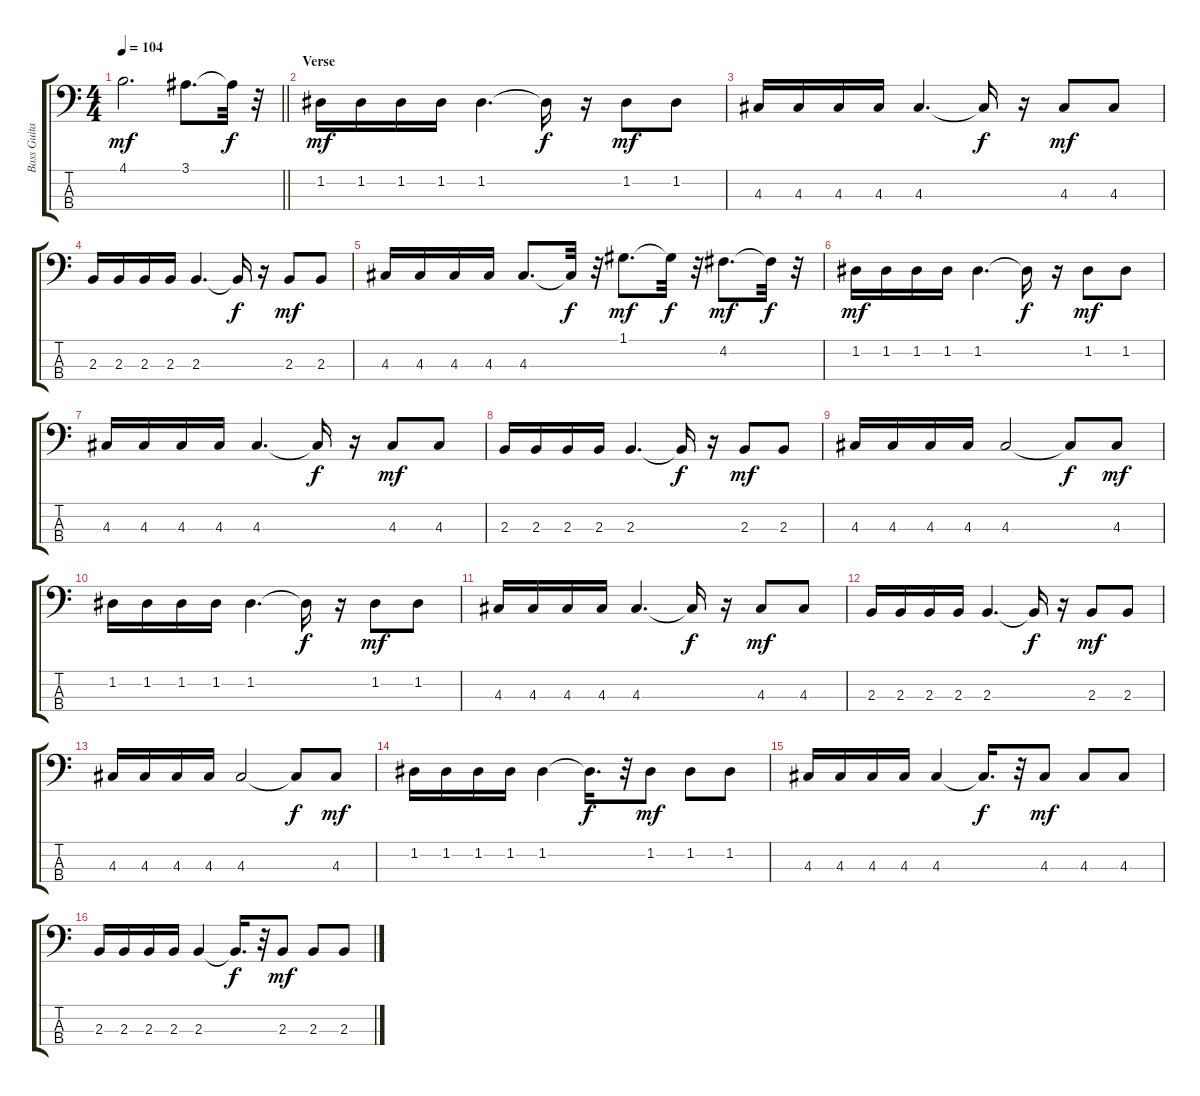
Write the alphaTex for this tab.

\track ("Bass Guitar - Pheonix" "Bass Guita") {instrument electricbassfinger}
\staff {score tabs}
\tuning (G2 D2 A1 E1) {hide}
\ts (4 4)
\tempo 104
\clef f4
\barLineRight lightlight
\ks c
4.1.2{d dy mf} 3.1.8{d} 3.1{t}.32{dy f} r.32 |
\section ("" "Verse")
1.2.16{dy mf} 1.2.16 1.2.16 1.2.16 1.2.4{d} 1.2{t}.16{dy f} r.16 1.2.8{dy mf} 1.2.8 |
4.3.16 4.3.16 4.3.16 4.3.16 4.3.4{d} 4.3{t}.16{dy f} r.16 4.3.8{dy mf} 4.3.8 |
2.3.16 2.3.16 2.3.16 2.3.16 2.3.4{d} 2.3{t}.16{dy f} r.16 2.3.8{dy mf} 2.3.8 |
4.3.16 4.3.16 4.3.16 4.3.16 4.3.8{d} 4.3{t}.32{dy f} r.32 1.1.8{d dy mf} 1.1{t}.32{dy f} r.32 4.2.8{d dy mf} 4.2{t}.32{dy f} r.32 |
1.2.16{dy mf} 1.2.16 1.2.16 1.2.16 1.2.4{d} 1.2{t}.16{dy f} r.16 1.2.8{dy mf} 1.2.8 |
4.3.16 4.3.16 4.3.16 4.3.16 4.3.4{d} 4.3{t}.16{dy f} r.16 4.3.8{dy mf} 4.3.8 |
2.3.16 2.3.16 2.3.16 2.3.16 2.3.4{d} 2.3{t}.16{dy f} r.16 2.3.8{dy mf} 2.3.8 |
4.3.16 4.3.16 4.3.16 4.3.16 4.3.2 4.3{t}.8{dy f} 4.3.8{dy mf} |
1.2.16 1.2.16 1.2.16 1.2.16 1.2.4{d} 1.2{t}.16{dy f} r.16 1.2.8{dy mf} 1.2.8 |
4.3.16 4.3.16 4.3.16 4.3.16 4.3.4{d} 4.3{t}.16{dy f} r.16 4.3.8{dy mf} 4.3.8 |
2.3.16 2.3.16 2.3.16 2.3.16 2.3.4{d} 2.3{t}.16{dy f} r.16 2.3.8{dy mf} 2.3.8 |
4.3.16 4.3.16 4.3.16 4.3.16 4.3.2 4.3{t}.8{dy f} 4.3.8{dy mf} |
1.2.16 1.2.16 1.2.16 1.2.16 1.2.4 1.2{t}.16{d dy f} r.32 1.2.8{dy mf} 1.2.8 1.2.8 |
4.3.16 4.3.16 4.3.16 4.3.16 4.3.4 4.3{t}.16{d dy f} r.32 4.3.8{dy mf} 4.3.8 4.3.8 |
2.3.16 2.3.16 2.3.16 2.3.16 2.3.4 2.3{t}.16{d dy f} r.32 2.3.8{dy mf} 2.3.8 2.3.8
